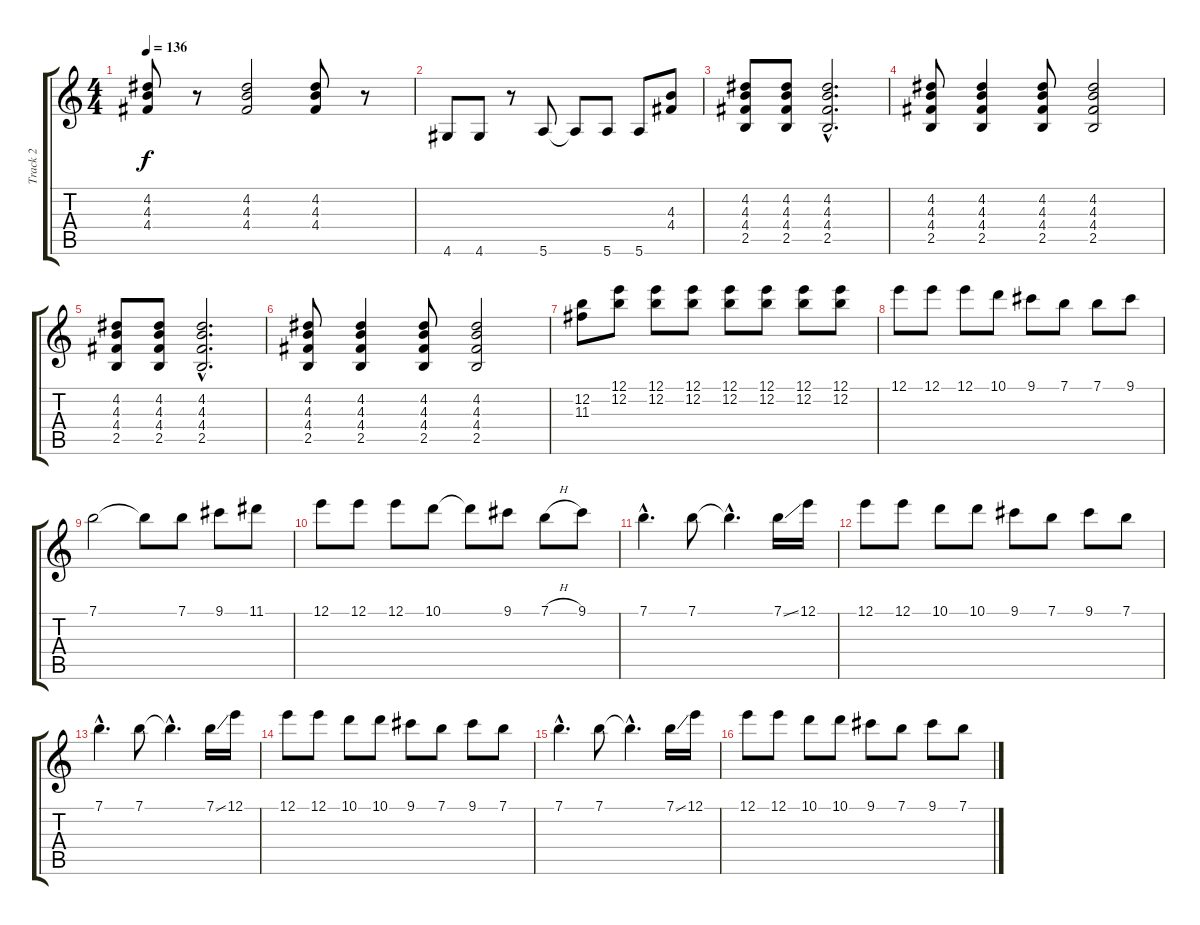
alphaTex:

\track ("Track 2" "Track 2") {instrument distortionguitar}
\staff {score tabs}
\tuning (E4 B3 G3 D3 A2 E2) {hide}
\ts (4 4)
\tempo 136
\clef g2
\ks c
(4.2 4.3 4.4).8{dy f} r.8 (4.2 4.3 4.4).2 (4.2 4.3 4.4).8 r.8 |
4.6.8 4.6.8 r.8 5.6.8 5.6{t}.8 5.6.8 5.6.8 (4.3 4.4).8 |
(4.2 4.3 4.4 2.5).8 (4.2 4.3 4.4 2.5).8 (4.2{hac} 4.3{hac} 4.4{hac} 2.5{hac}).2{d} |
(4.2 4.3 4.4 2.5).8 (4.2 4.3 4.4 2.5).4 (4.2 4.3 4.4 2.5).8 (4.2 4.3 4.4 2.5).2 |
(4.2 4.3 4.4 2.5).8 (4.2 4.3 4.4 2.5).8 (4.2{hac} 4.3{hac} 4.4{hac} 2.5{hac}).2{d} |
(4.2 4.3 4.4 2.5).8 (4.2 4.3 4.4 2.5).4 (4.2 4.3 4.4 2.5).8 (4.2 4.3 4.4 2.5).2 |
(12.2 11.3).8 (12.1 12.2).8 (12.1 12.2).8 (12.1 12.2).8 (12.1 12.2).8 (12.1 12.2).8 (12.1 12.2).8 (12.1 12.2).8 |
12.1.8 12.1.8 12.1.8 10.1.8 9.1.8 7.1.8 7.1.8 9.1.8 |
7.1.2 7.1{t}.8 7.1.8 9.1.8 11.1.8 |
12.1.8 12.1.8 12.1.8 10.1.8 10.1{t}.8 9.1.8 7.1{h}.8 9.1.8 |
7.1{hac}.4{d} 7.1.8 7.1{hac t}.4{d} 7.1{ss}.16 12.1.16 |
12.1.8 12.1.8 10.1.8 10.1.8 9.1.8 7.1.8 9.1.8 7.1.8 |
7.1{hac}.4{d} 7.1.8 7.1{hac t}.4{d} 7.1{ss}.16 12.1.16 |
12.1.8{volume 0} 12.1.8 10.1.8 10.1.8 9.1.8 7.1.8 9.1.8 7.1.8 |
7.1{hac}.4{d} 7.1.8 7.1{hac t}.4{d} 7.1{ss}.16 12.1.16 |
12.1.8 12.1.8 10.1.8 10.1.8 9.1.8 7.1.8 9.1.8 7.1.8
